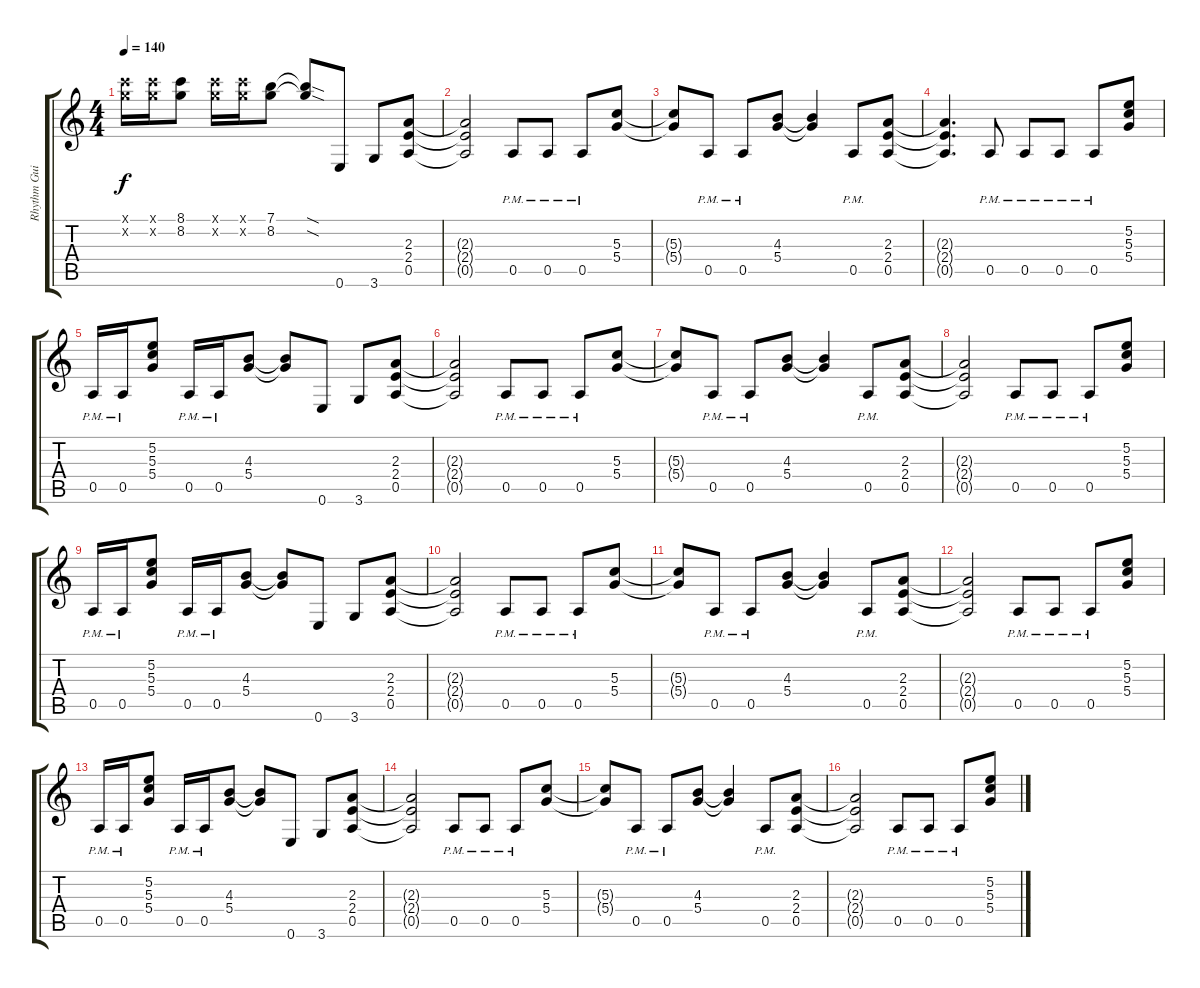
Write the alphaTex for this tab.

\track ("Rhythm Guitar" "Rhythm Gui") {instrument overdrivenguitar}
\staff {score tabs}
\tuning (E4 B3 G3 D3 A2 E2) {hide}
\ts (4 4)
\tempo 140
\clef g2
\ks c
(8.1{x} 8.2{x}).16{dy f} (8.1{x} 8.2{x}).16 (8.1 8.2).8 (8.1{x} 8.2{x}).16 (8.1{x} 8.2{x}).16 (7.1 8.2).8 (7.1{sod t} 8.2{sod t}).8 0.6.8 3.6.8 (2.3 2.4 0.5).8 |
(2.3{t} 2.4{t} 0.5{t}).2 0.5{pm}.8 0.5{pm}.8 0.5{pm}.8 (5.3 5.4).8 |
(5.3{t} 5.4{t}).8 0.5{pm}.8 0.5{pm}.8 (4.3 5.4).8 (4.3{t} 5.4{t}).4 0.5{pm}.8 (2.3 2.4 0.5).8 |
(2.3{t} 2.4{t} 0.5{t}).4{d} 0.5{pm}.8 0.5{pm}.8 0.5{pm}.8 0.5{pm}.8 (5.2 5.3 5.4).8 |
0.5{pm}.16 0.5{pm}.16 (5.2 5.3 5.4).8 0.5{pm}.16 0.5{pm}.16 (4.3 5.4).8 (4.3{t} 5.4{t}).8 0.6.8 3.6.8 (2.3 2.4 0.5).8 |
(2.3{t} 2.4{t} 0.5{t}).2 0.5{pm}.8 0.5{pm}.8 0.5{pm}.8 (5.3 5.4).8 |
(5.3{t} 5.4{t}).8 0.5{pm}.8 0.5{pm}.8 (4.3 5.4).8 (4.3{t} 5.4{t}).4 0.5{pm}.8 (2.3 2.4 0.5).8 |
(2.3{t} 2.4{t} 0.5{t}).2 0.5{pm}.8 0.5{pm}.8 0.5{pm}.8 (5.2 5.3 5.4).8 |
0.5{pm}.16 0.5{pm}.16 (5.2 5.3 5.4).8 0.5{pm}.16 0.5{pm}.16 (4.3 5.4).8 (4.3{t} 5.4{t}).8 0.6.8 3.6.8 (2.3 2.4 0.5).8 |
(2.3{t} 2.4{t} 0.5{t}).2 0.5{pm}.8 0.5{pm}.8 0.5{pm}.8 (5.3 5.4).8 |
(5.3{t} 5.4{t}).8 0.5{pm}.8 0.5{pm}.8 (4.3 5.4).8 (4.3{t} 5.4{t}).4 0.5{pm}.8 (2.3 2.4 0.5).8 |
(2.3{t} 2.4{t} 0.5{t}).2 0.5{pm}.8 0.5{pm}.8 0.5{pm}.8 (5.2 5.3 5.4).8 |
0.5{pm}.16 0.5{pm}.16 (5.2 5.3 5.4).8 0.5{pm}.16 0.5{pm}.16 (4.3 5.4).8 (4.3{t} 5.4{t}).8 0.6.8 3.6.8 (2.3 2.4 0.5).8 |
(2.3{t} 2.4{t} 0.5{t}).2{volume 7} 0.5{pm}.8 0.5{pm}.8 0.5{pm}.8 (5.3 5.4).8 |
(5.3{t} 5.4{t}).8 0.5{pm}.8 0.5{pm}.8 (4.3 5.4).8 (4.3{t} 5.4{t}).4 0.5{pm}.8 (2.3 2.4 0.5).8 |
(2.3{t} 2.4{t} 0.5{t}).2 0.5{pm}.8 0.5{pm}.8 0.5{pm}.8 (5.2 5.3 5.4).8
